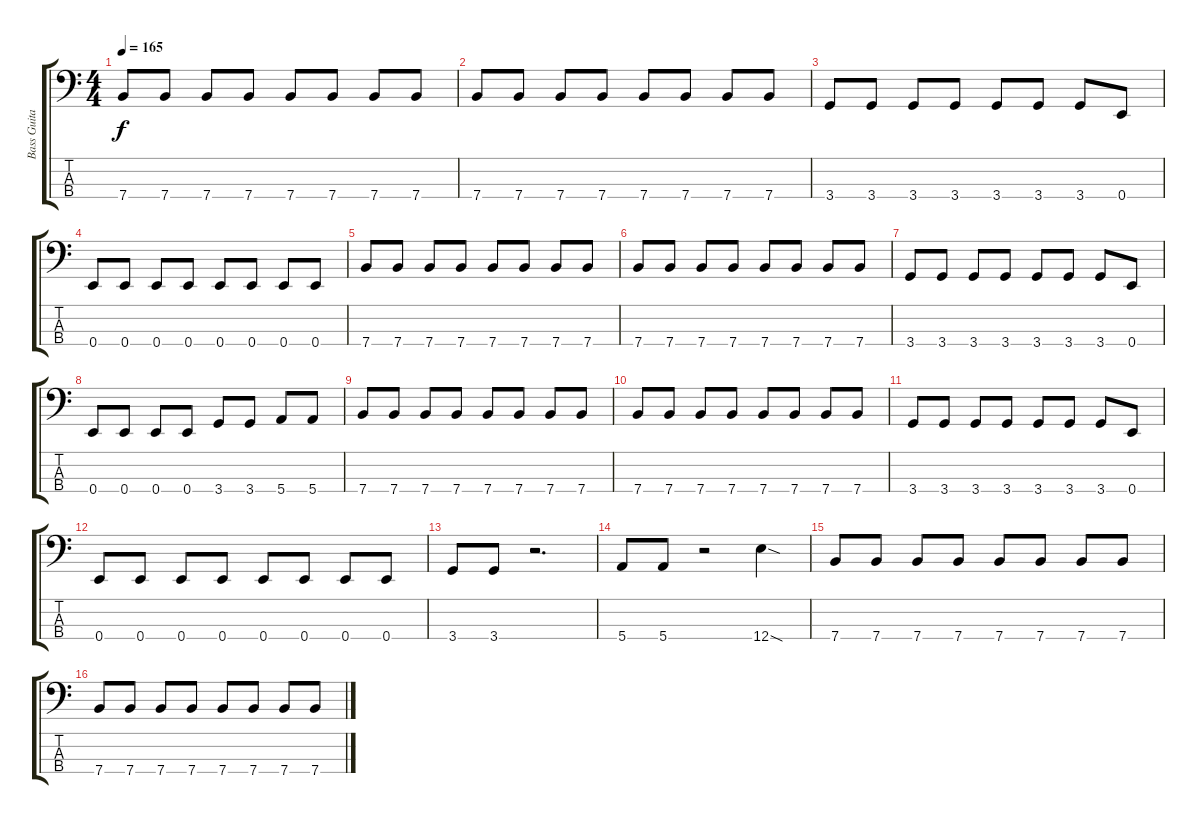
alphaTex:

\track ("Bass Guitar" "Bass Guita") {instrument electricbassfinger}
\staff {score tabs}
\tuning (G2 D2 A1 E1) {hide}
\ts (4 4)
\tempo 165
\clef f4
\ks c
7.4.8{dy f} 7.4.8 7.4.8 7.4.8 7.4.8 7.4.8 7.4.8 7.4.8 |
7.4.8 7.4.8 7.4.8 7.4.8 7.4.8 7.4.8 7.4.8 7.4.8 |
3.4.8 3.4.8 3.4.8 3.4.8 3.4.8 3.4.8 3.4.8 0.4.8 |
0.4.8 0.4.8 0.4.8 0.4.8 0.4.8 0.4.8 0.4.8 0.4.8 |
7.4.8 7.4.8 7.4.8 7.4.8 7.4.8 7.4.8 7.4.8 7.4.8 |
7.4.8 7.4.8 7.4.8 7.4.8 7.4.8 7.4.8 7.4.8 7.4.8 |
3.4.8 3.4.8 3.4.8 3.4.8 3.4.8 3.4.8 3.4.8 0.4.8 |
0.4.8 0.4.8 0.4.8 0.4.8 3.4.8 3.4.8 5.4.8 5.4.8 |
7.4.8 7.4.8 7.4.8 7.4.8 7.4.8 7.4.8 7.4.8 7.4.8 |
7.4.8 7.4.8 7.4.8 7.4.8 7.4.8 7.4.8 7.4.8 7.4.8 |
3.4.8 3.4.8 3.4.8 3.4.8 3.4.8 3.4.8 3.4.8 0.4.8 |
0.4.8 0.4.8 0.4.8 0.4.8 0.4.8 0.4.8 0.4.8 0.4.8 |
3.4.8 3.4.8 r.2{d} |
5.4.8 5.4.8 r.2 12.4{sod}.4 |
7.4.8 7.4.8 7.4.8 7.4.8 7.4.8 7.4.8 7.4.8 7.4.8 |
7.4.8 7.4.8 7.4.8 7.4.8 7.4.8 7.4.8 7.4.8 7.4.8
